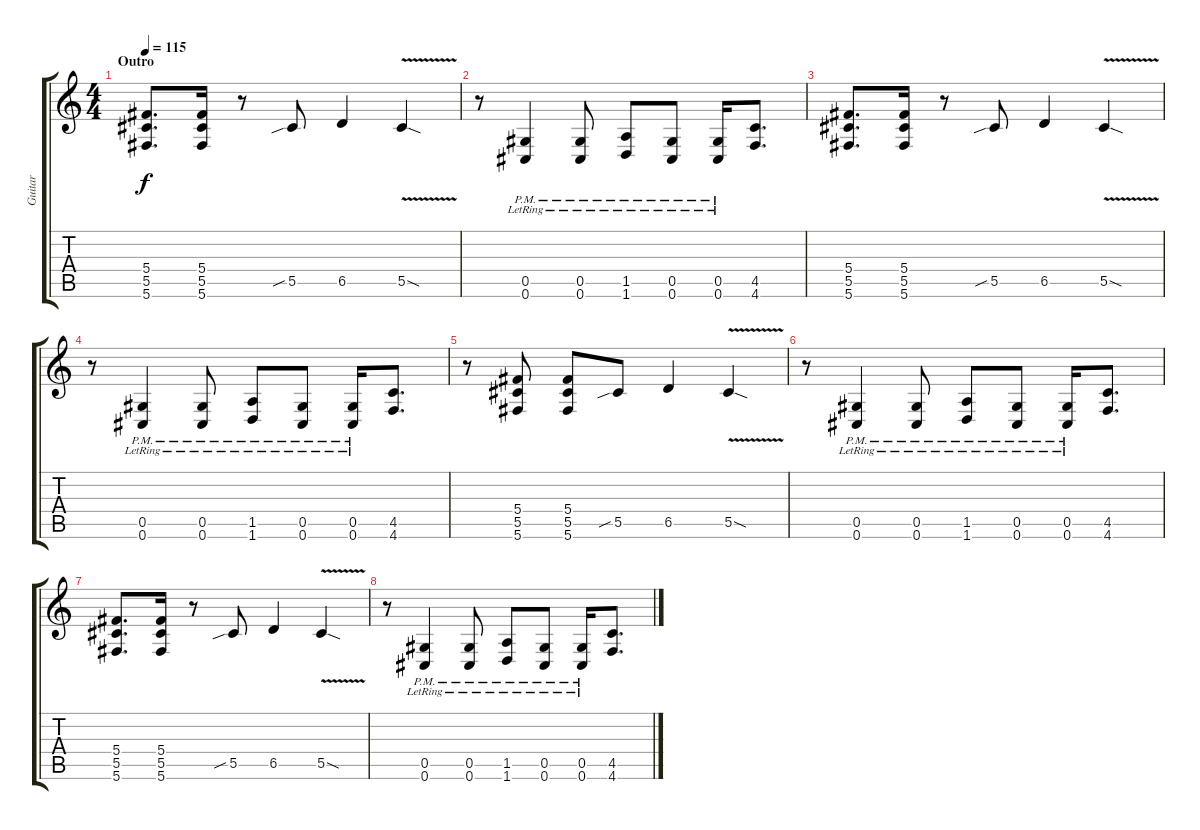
\track ("Guitar" "Guitar") {instrument distortionguitar}
\staff {score tabs}
\tuning (Eb4 Bb3 Gb3 Db3 Ab2 Db2) {hide}
\ts (4 4)
\section ("" "Outro")
\tempo 115
\clef g2
\ks c
(5.4 5.5 5.6).8{d dy f} (5.4 5.5 5.6).16 r.8 5.5{sib}.8 6.5.4 5.5{v sod}.4 |
r.8 (0.5{pm lr} 0.6{pm lr}).4 (0.5{pm lr} 0.6{pm lr}).8 (1.5{pm lr} 1.6{pm lr}).8 (0.5{pm lr} 0.6{pm lr}).8 (0.5{pm lr} 0.6{pm lr}).16 (4.5 4.6).8{d} |
(5.4 5.5 5.6).8{d} (5.4 5.5 5.6).16 r.8 5.5{sib}.8 6.5.4 5.5{v sod}.4 |
r.8 (0.5{pm lr} 0.6{pm lr}).4 (0.5{pm lr} 0.6{pm lr}).8 (1.5{pm lr} 1.6{pm lr}).8 (0.5{pm lr} 0.6{pm lr}).8 (0.5{pm lr} 0.6{pm lr}).16 (4.5 4.6).8{d} |
r.8 (5.4 5.5 5.6).8 (5.4 5.5 5.6).8 5.5{sib}.8 6.5.4 5.5{v sod}.4 |
r.8 (0.5{pm lr} 0.6{pm lr}).4 (0.5{pm lr} 0.6{pm lr}).8 (1.5{pm lr} 1.6{pm lr}).8 (0.5{pm lr} 0.6{pm lr}).8 (0.5{pm lr} 0.6{pm lr}).16 (4.5 4.6).8{d} |
(5.4 5.5 5.6).8{d} (5.4 5.5 5.6).16 r.8 5.5{sib}.8 6.5.4 5.5{v sod}.4 |
r.8 (0.5{pm lr} 0.6{pm lr}).4 (0.5{pm lr} 0.6{pm lr}).8 (1.5{pm lr} 1.6{pm lr}).8 (0.5{pm lr} 0.6{pm lr}).8 (0.5{pm lr} 0.6{pm lr}).16 (4.5 4.6).8{d}
